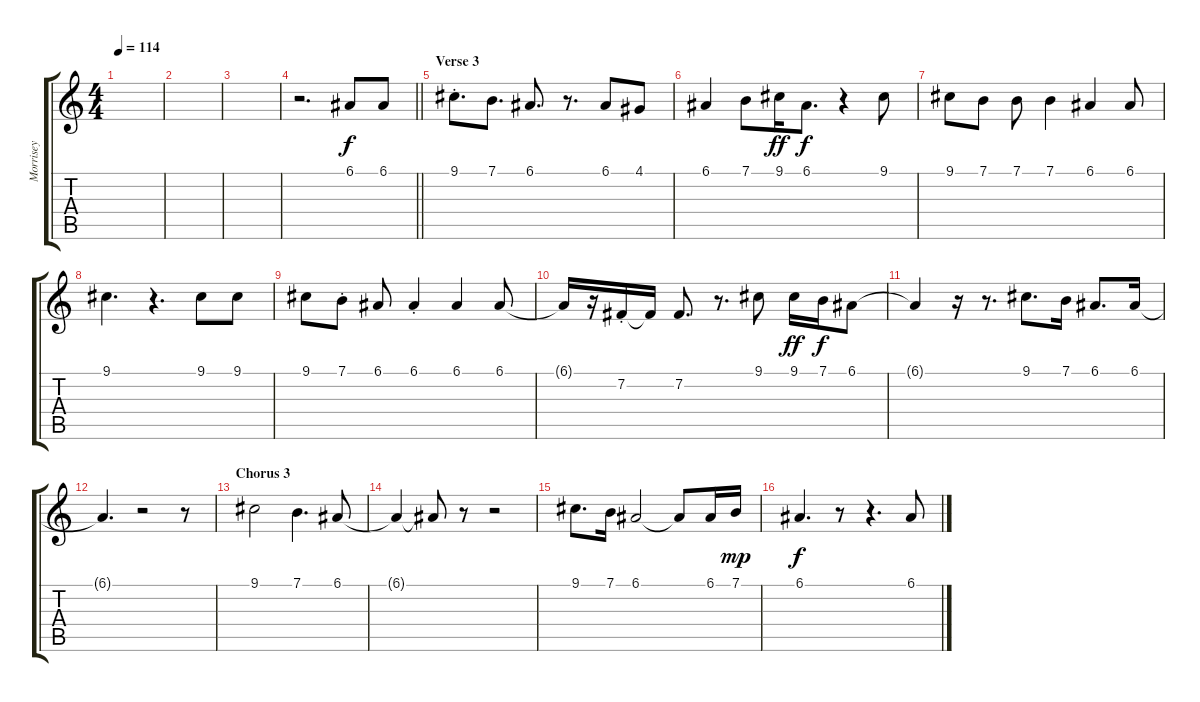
\track ("Morrisey" "Morrisey") {instrument flute}
\staff {score tabs}
\tuning (E4 B3 G3 D3 A2 E2) {hide}
\ts (4 4)
\tempo 114
\clef g2
\ks c
|
|
|
\barLineRight lightlight
r.2{d} 6.1.8 6.1.8 |
\section ("" "Verse 3")
9.1{st}.8{d} 7.1.8{d} 6.1.8{d} r.8{d} 6.1.8 4.1.8 |
6.1.4 7.1.8 9.1.16{dy ff} 6.1.8{d dy f} r.4 9.1.8 |
9.1.8 7.1.8 7.1.8 7.1.4 6.1.4 6.1.8 |
9.1.4{d} r.4{d} 9.1.8 9.1.8 |
9.1.8 7.1{st}.8 6.1.8 6.1{st}.4 6.1.4 6.1.8 |
6.1{t}.16 r.16 7.2{st}.16 7.2{t}.16 7.2.8{d} r.8{d} 9.1.8 9.1.16{dy ff} 7.1.16{dy f} 6.1.8 |
6.1{t}.4 r.16 r.8{d} 9.1.8{d} 7.1.16 6.1.8{d} 6.1.16 |
6.1{t}.4{d} r.2 r.8 |
\section ("" "Chorus 3")
9.1.2 7.1.4{d} 6.1.8 |
6.1{t}.4 6.1{t}.8 r.8 r.2 |
9.1.8{d} 7.1.16 6.1.2 6.1{t}.8 6.1.16 7.1.16{dy mp} |
6.1.4{d dy f} r.8 r.4{d} 6.1.8
